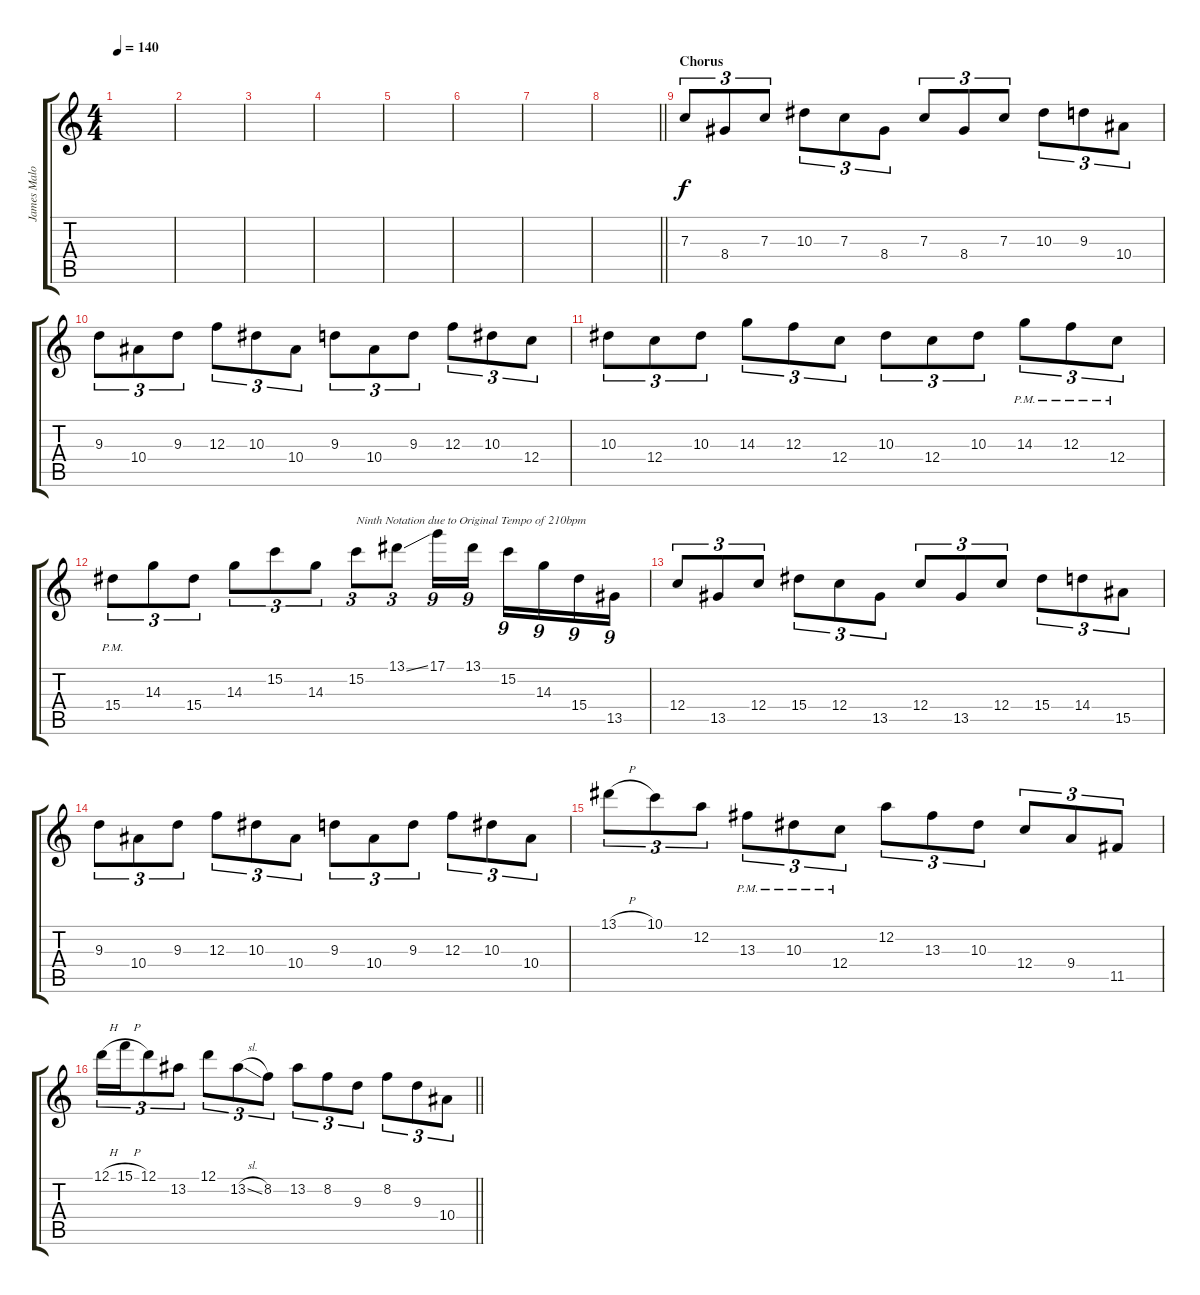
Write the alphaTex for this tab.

\track ("James Malone Lead" "James Malo") {instrument distortionguitar}
\staff {score tabs}
\tuning (D4 A3 F3 C3 G2 D2) {hide}
\ts (4 4)
\tempo 140
\clef g2
\ks c
|
|
|
|
|
|
|
\barLineRight lightlight
|
\section ("" "Chorus")
7.3.8{tu (3 2)} 8.4.8{tu (3 2)} 7.3.8{tu (3 2)} 10.3.8{tu (3 2)} 7.3.8{tu (3 2)} 8.4.8{tu (3 2)} 7.3.8{tu (3 2)} 8.4.8{tu (3 2)} 7.3.8{tu (3 2)} 10.3.8{tu (3 2)} 9.3.8{tu (3 2)} 10.4.8{tu (3 2)} |
9.3.8{tu (3 2)} 10.4.8{tu (3 2)} 9.3.8{tu (3 2)} 12.3.8{tu (3 2)} 10.3.8{tu (3 2)} 10.4.8{tu (3 2)} 9.3.8{tu (3 2)} 10.4.8{tu (3 2)} 9.3.8{tu (3 2)} 12.3.8{tu (3 2)} 10.3.8{tu (3 2)} 12.4.8{tu (3 2)} |
10.3.8{tu (3 2)} 12.4.8{tu (3 2)} 10.3.8{tu (3 2)} 14.3.8{tu (3 2)} 12.3.8{tu (3 2)} 12.4.8{tu (3 2)} 10.3.8{tu (3 2)} 12.4.8{tu (3 2)} 10.3.8{tu (3 2)} 14.3{pm}.8{tu (3 2)} 12.3{pm}.8{tu (3 2)} 12.4{pm}.8{tu (3 2)} |
15.4{pm}.8{tu (3 2)} 14.3.8{tu (3 2)} 15.4.8{tu (3 2)} 14.3.8{tu (3 2)} 15.2.8{tu (3 2)} 14.3.8{tu (3 2)} 15.2.8{tu (3 2) txt "Ninth Notation due to Original Tempo of 210bpm"} 13.1{ss}.8{tu (3 2)} 17.1.16{tu (9 8)} 13.1.16{tu (9 8)} 15.2.16{tu (9 8)} 14.3.16{tu (9 8)} 15.4.16{tu (9 8)} 13.5.16{tu (9 8)} |
12.4.8{tu (3 2)} 13.5.8{tu (3 2)} 12.4.8{tu (3 2)} 15.4.8{tu (3 2)} 12.4.8{tu (3 2)} 13.5.8{tu (3 2)} 12.4.8{tu (3 2)} 13.5.8{tu (3 2)} 12.4.8{tu (3 2)} 15.4.8{tu (3 2)} 14.4.8{tu (3 2)} 15.5.8{tu (3 2)} |
9.3.8{tu (3 2)} 10.4.8{tu (3 2)} 9.3.8{tu (3 2)} 12.3.8{tu (3 2)} 10.3.8{tu (3 2)} 10.4.8{tu (3 2)} 9.3.8{tu (3 2)} 10.4.8{tu (3 2)} 9.3.8{tu (3 2)} 12.3.8{tu (3 2)} 10.3.8{tu (3 2)} 10.4.8{tu (3 2)} |
13.1{h}.8{tu (3 2)} 10.1.8{tu (3 2)} 12.2.8{tu (3 2)} 13.3{pm}.8{tu (3 2)} 10.3{pm}.8{tu (3 2)} 12.4{pm}.8{tu (3 2)} 12.2.8{tu (3 2)} 13.3.8{tu (3 2)} 10.3.8{tu (3 2)} 12.4.8{tu (3 2)} 9.4.8{tu (3 2)} 11.5.8{tu (3 2)} |
\barLineRight lightlight
12.1{h}.16{tu (3 2)} 15.1{h}.16{tu (3 2)} 12.1.8{tu (3 2)} 13.2.8{tu (3 2)} 12.1.8{tu (3 2)} 13.2{sl}.8{tu (3 2)} 8.2.8{tu (3 2)} 13.2.8{tu (3 2)} 8.2.8{tu (3 2)} 9.3.8{tu (3 2)} 8.2.8{tu (3 2)} 9.3.8{tu (3 2)} 10.4.8{tu (3 2)}
